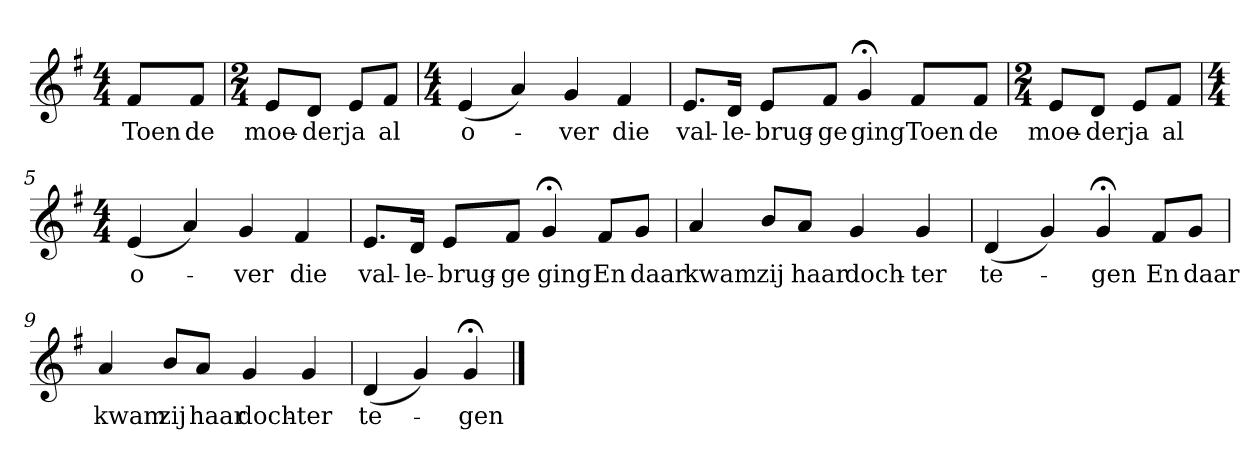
**kern	**text
*part1	*part1
*staff1	*staff1
*k[f#]	*
*G:	*
*M4/4	*
*MM120	*
=	=
8f#L	Toen
8f#J	de
=1	=1
*M2/4	*
8eL	moe-
8dJ	-der
8eL	ja
8f#J	al
=2	=2
*M4/4	*
(4e	o-
4a)	.
4g	-ver
4f#	die
=3	=3
8.eL	val-
16dJk	-le-
8eL	-brug-
8f#J	-ge
4g;<	ging
8f#L	Toen
8f#J	de
=4	=4
*M2/4	*
8eL	moe-
8dJ	-der
8eL	ja
8f#J	al
=5	=5
*M4/4	*
(4e	o-
4a)	.
4g	-ver
4f#	die
=6	=6
8.eL	val-
16dJk	-le-
8eL	-brug-
8f#J	-ge
4g;<	ging
8f#L	En
8gJ	daar
=7	=7
4a	kwam
8bL	zij
8aJ	haar
4g	doch-
4g	-ter
=8	=8
(4d	te-
4g)	.
4g;<	-gen
8f#L	En
8gJ	daar
=9	=9
4a	kwam
8bL	zij
8aJ	haar
4g	doch-
4g	-ter
=10	=10
(4d	te-
4g)	.
4g;<	-gen
==	==
*-	*-
